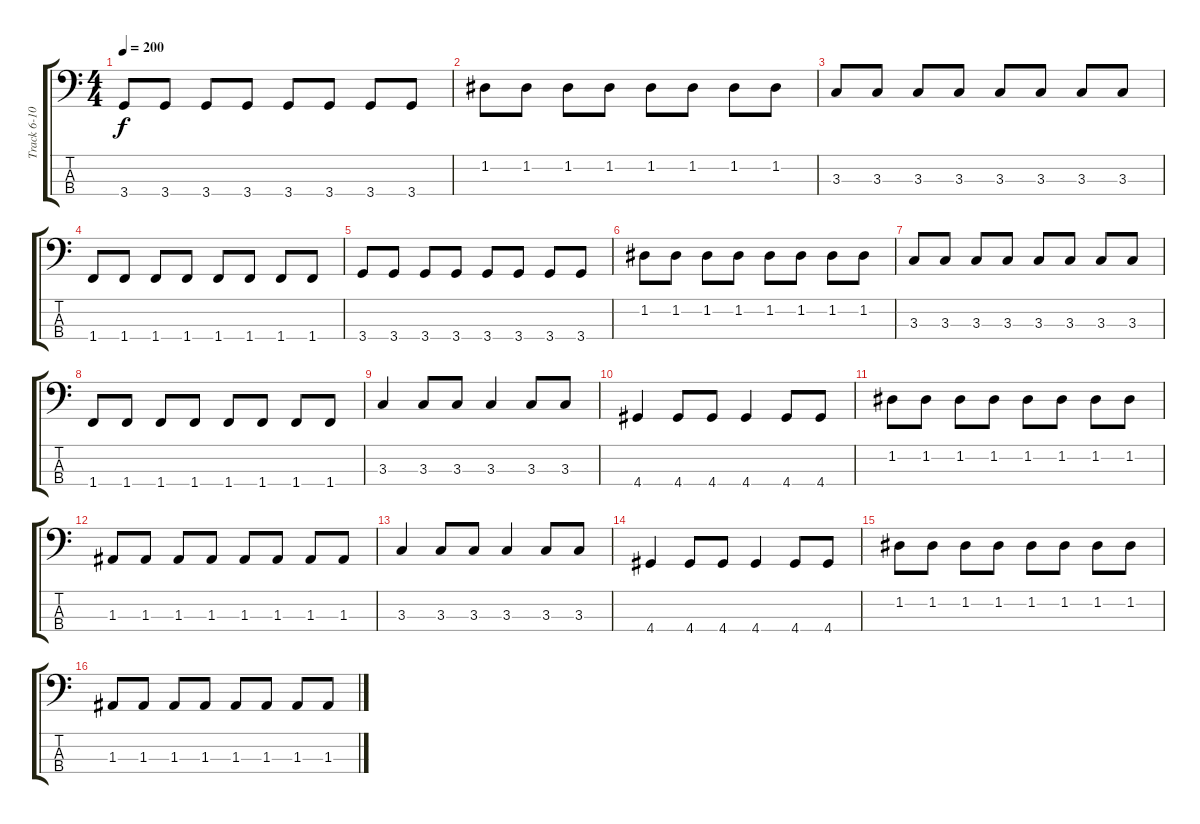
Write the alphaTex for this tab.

\track ("Track 6-10" "Track 6-10") {instrument electricbasspick}
\staff {score tabs}
\tuning (G2 D2 A1 E1) {hide}
\ts (4 4)
\tempo 200
\clef f4
\ks c
3.4.8{dy f} 3.4.8 3.4.8 3.4.8 3.4.8 3.4.8 3.4.8 3.4.8 |
1.2.8 1.2.8 1.2.8 1.2.8 1.2.8 1.2.8 1.2.8 1.2.8 |
3.3.8 3.3.8 3.3.8 3.3.8 3.3.8 3.3.8 3.3.8 3.3.8 |
1.4.8 1.4.8 1.4.8 1.4.8 1.4.8 1.4.8 1.4.8 1.4.8 |
3.4.8 3.4.8 3.4.8 3.4.8 3.4.8 3.4.8 3.4.8 3.4.8 |
1.2.8 1.2.8 1.2.8 1.2.8 1.2.8 1.2.8 1.2.8 1.2.8 |
3.3.8 3.3.8 3.3.8 3.3.8 3.3.8 3.3.8 3.3.8 3.3.8 |
1.4.8 1.4.8 1.4.8 1.4.8 1.4.8 1.4.8 1.4.8 1.4.8 |
3.3.4 3.3.8 3.3.8 3.3.4 3.3.8 3.3.8 |
4.4.4 4.4.8 4.4.8 4.4.4 4.4.8 4.4.8 |
1.2.8 1.2.8 1.2.8 1.2.8 1.2.8 1.2.8 1.2.8 1.2.8 |
1.3.8 1.3.8 1.3.8 1.3.8 1.3.8 1.3.8 1.3.8 1.3.8 |
3.3.4 3.3.8 3.3.8 3.3.4 3.3.8 3.3.8 |
4.4.4 4.4.8 4.4.8 4.4.4 4.4.8 4.4.8 |
1.2.8 1.2.8 1.2.8 1.2.8 1.2.8 1.2.8 1.2.8 1.2.8 |
1.3.8 1.3.8 1.3.8 1.3.8 1.3.8 1.3.8 1.3.8 1.3.8
